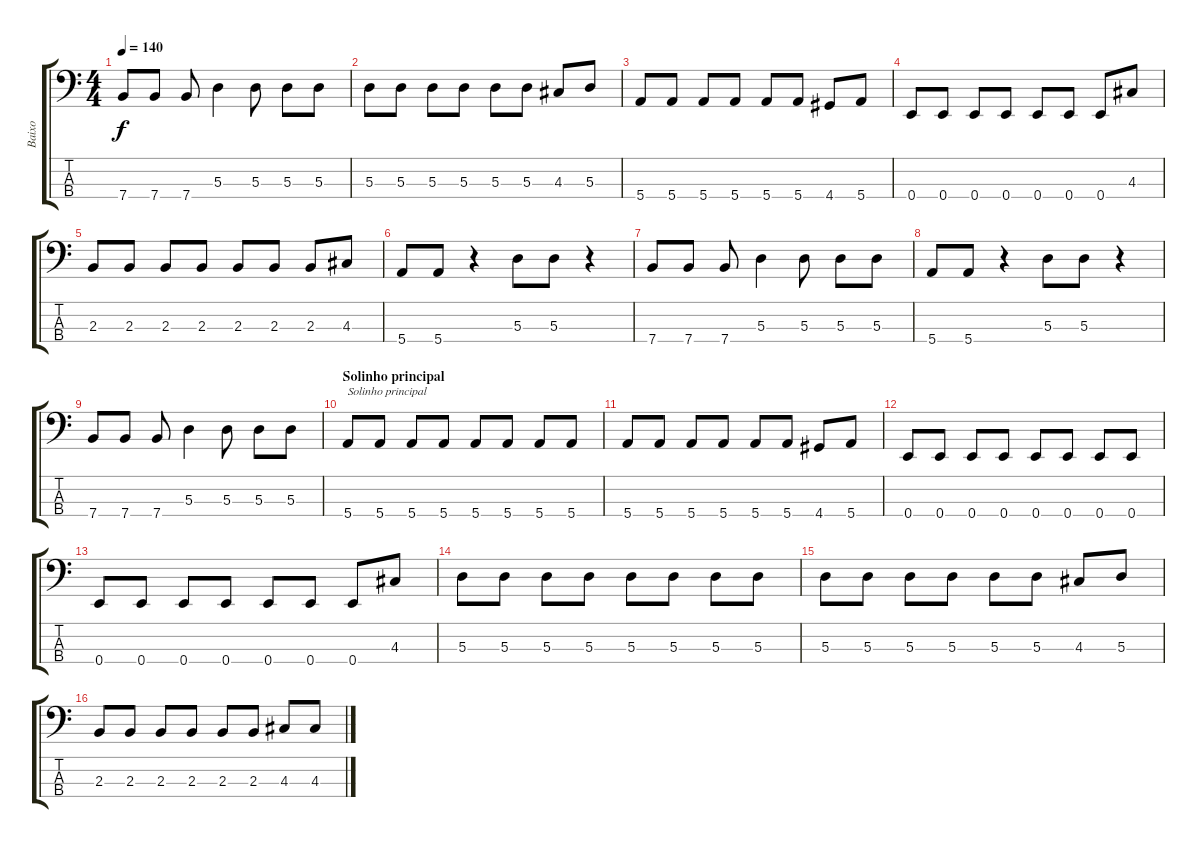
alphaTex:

\track ("Baixo" "Baixo") {instrument electricbassfinger}
\staff {score tabs}
\tuning (G2 D2 A1 E1) {hide}
\ts (4 4)
\tempo 140
\clef f4
\ks c
7.4.8{dy f} 7.4.8 7.4.8 5.3.4 5.3.8 5.3.8 5.3.8 |
5.3.8 5.3.8 5.3.8 5.3.8 5.3.8 5.3.8 4.3.8 5.3.8 |
5.4.8 5.4.8 5.4.8 5.4.8 5.4.8 5.4.8 4.4.8 5.4.8 |
0.4.8 0.4.8 0.4.8 0.4.8 0.4.8 0.4.8 0.4.8 4.3.8 |
2.3.8 2.3.8 2.3.8 2.3.8 2.3.8 2.3.8 2.3.8 4.3.8 |
5.4.8 5.4.8 r.4 5.3.8 5.3.8 r.4 |
7.4.8 7.4.8 7.4.8 5.3.4 5.3.8 5.3.8 5.3.8 |
5.4.8 5.4.8 r.4 5.3.8 5.3.8 r.4 |
7.4.8 7.4.8 7.4.8 5.3.4 5.3.8 5.3.8 5.3.8 |
\section ("" "Solinho principal")
5.4.8{txt "Solinho principal"} 5.4.8 5.4.8 5.4.8 5.4.8 5.4.8 5.4.8 5.4.8 |
5.4.8 5.4.8 5.4.8 5.4.8 5.4.8 5.4.8 4.4.8 5.4.8 |
0.4.8 0.4.8 0.4.8 0.4.8 0.4.8 0.4.8 0.4.8 0.4.8 |
0.4.8 0.4.8 0.4.8 0.4.8 0.4.8 0.4.8 0.4.8 4.3.8 |
5.3.8 5.3.8 5.3.8 5.3.8 5.3.8 5.3.8 5.3.8 5.3.8 |
5.3.8 5.3.8 5.3.8 5.3.8 5.3.8 5.3.8 4.3.8 5.3.8 |
2.3.8 2.3.8 2.3.8 2.3.8 2.3.8 2.3.8 4.3.8 4.3.8
